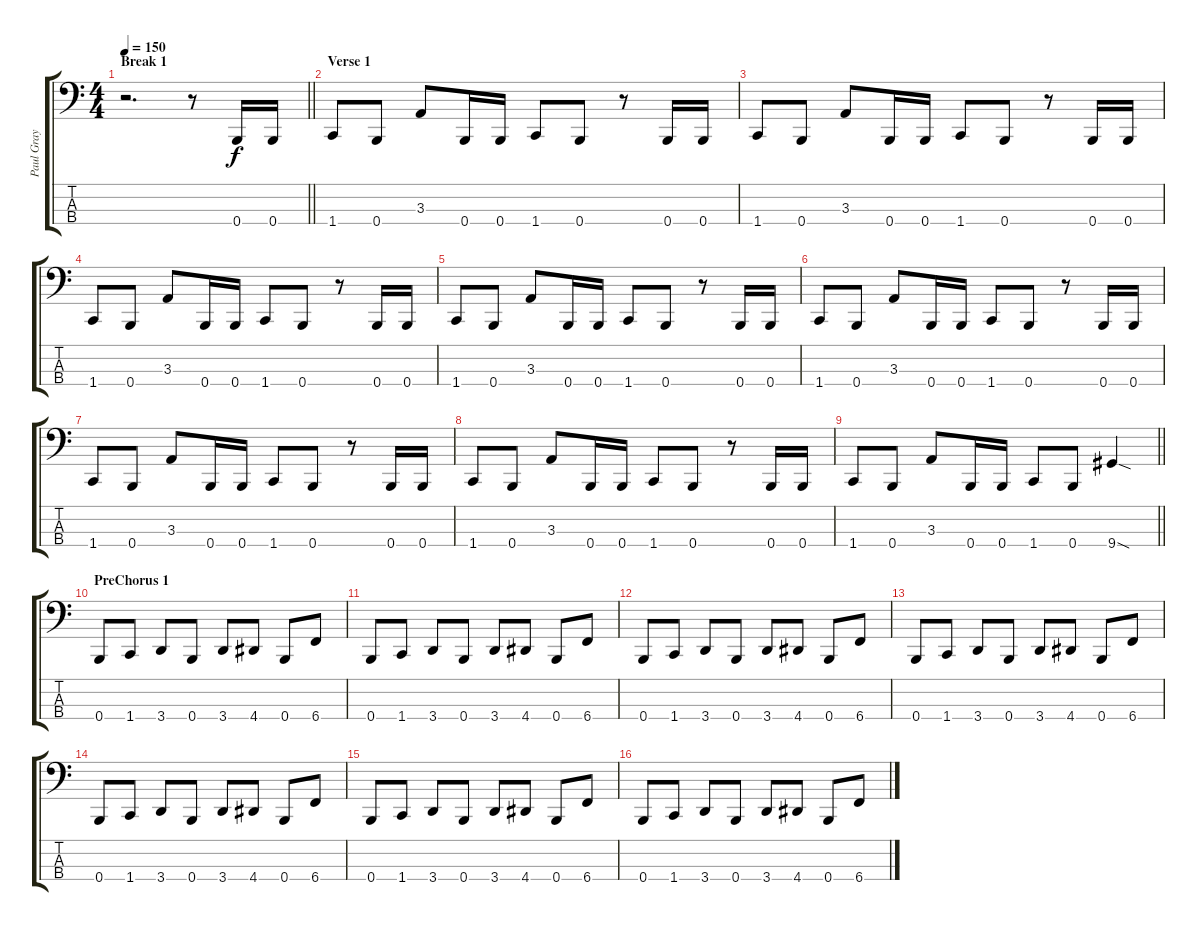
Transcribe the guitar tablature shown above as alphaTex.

\track ("Paul Gray" "Paul Gray") {instrument electricbasspick}
\staff {score tabs}
\tuning (E2 B1 Gb1 B0) {hide}
\ts (4 4)
\section ("" "Break 1")
\tempo 150
\clef f4
\barLineRight lightlight
\ks c
r.2{d dy f} r.8 0.4.16 0.4.16 |
\section ("" "Verse 1")
1.4.8 0.4.8 3.3.8 0.4.16 0.4.16 1.4.8 0.4.8 r.8 0.4.16 0.4.16 |
1.4.8 0.4.8 3.3.8 0.4.16 0.4.16 1.4.8 0.4.8 r.8 0.4.16 0.4.16 |
1.4.8 0.4.8 3.3.8 0.4.16 0.4.16 1.4.8 0.4.8 r.8 0.4.16 0.4.16 |
1.4.8 0.4.8 3.3.8 0.4.16 0.4.16 1.4.8 0.4.8 r.8 0.4.16 0.4.16 |
1.4.8 0.4.8 3.3.8 0.4.16 0.4.16 1.4.8 0.4.8 r.8 0.4.16 0.4.16 |
1.4.8 0.4.8 3.3.8 0.4.16 0.4.16 1.4.8 0.4.8 r.8 0.4.16 0.4.16 |
1.4.8 0.4.8 3.3.8 0.4.16 0.4.16 1.4.8 0.4.8 r.8 0.4.16 0.4.16 |
\barLineRight lightlight
1.4.8 0.4.8 3.3.8 0.4.16 0.4.16 1.4.8 0.4.8 9.4{sod}.4 |
\section ("" "PreChorus 1")
0.4.8 1.4.8 3.4.8 0.4.8 3.4.8 4.4.8 0.4.8 6.4.8 |
0.4.8 1.4.8 3.4.8 0.4.8 3.4.8 4.4.8 0.4.8 6.4.8 |
0.4.8 1.4.8 3.4.8 0.4.8 3.4.8 4.4.8 0.4.8 6.4.8 |
0.4.8 1.4.8 3.4.8 0.4.8 3.4.8 4.4.8 0.4.8 6.4.8 |
0.4.8 1.4.8 3.4.8 0.4.8 3.4.8 4.4.8 0.4.8 6.4.8 |
0.4.8 1.4.8 3.4.8 0.4.8 3.4.8 4.4.8 0.4.8 6.4.8 |
0.4.8 1.4.8 3.4.8 0.4.8 3.4.8 4.4.8 0.4.8 6.4.8
